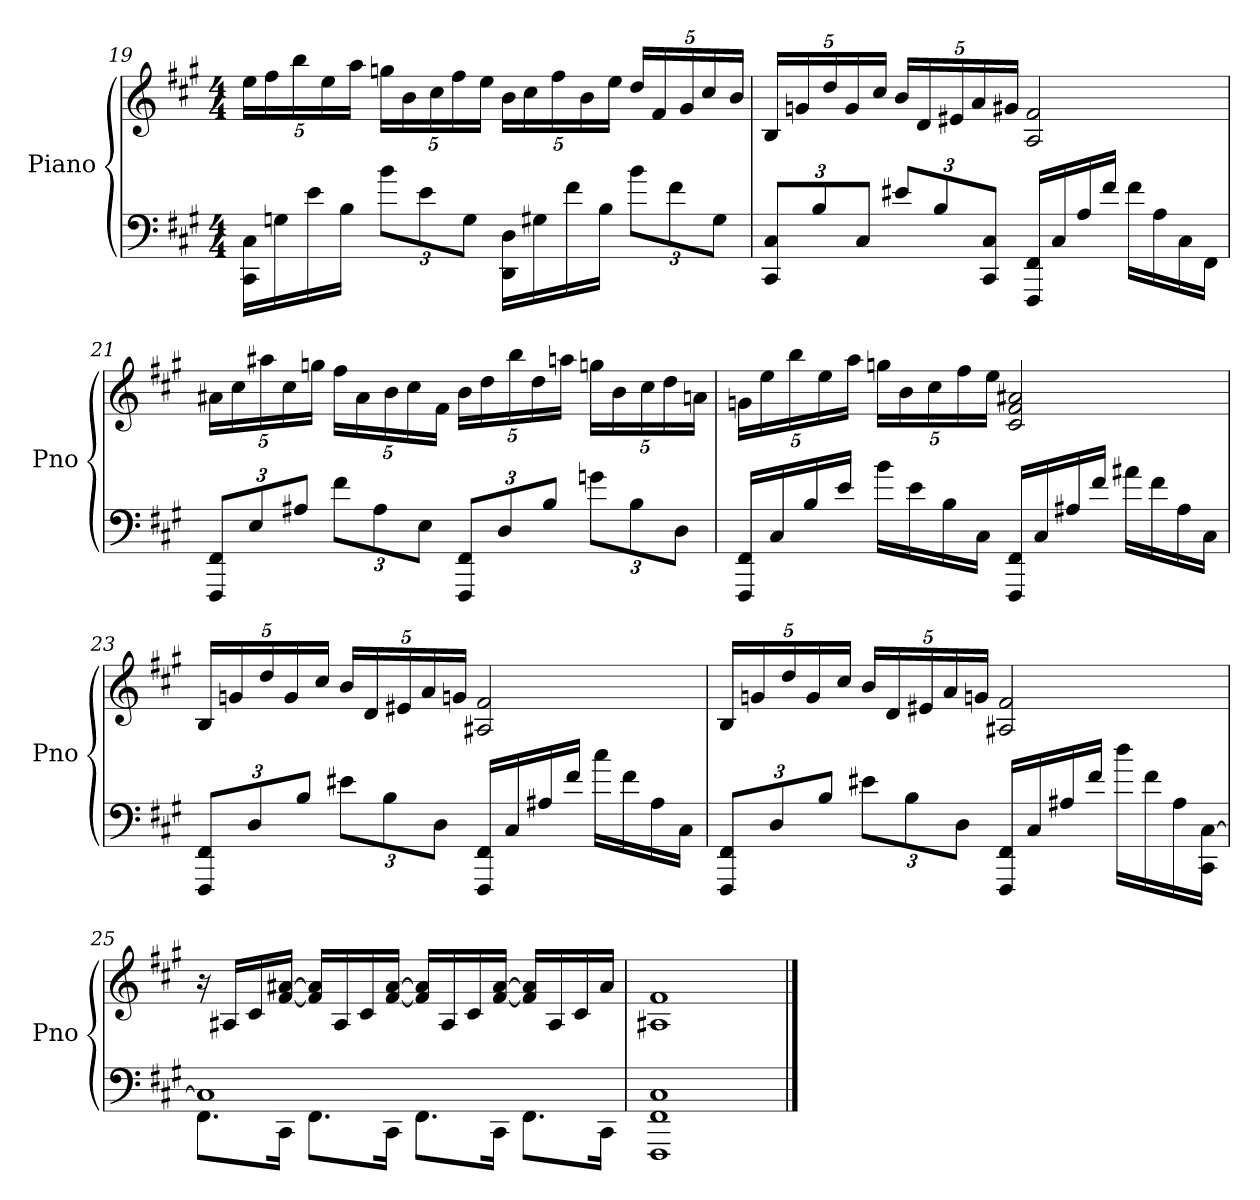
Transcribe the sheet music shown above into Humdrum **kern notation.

**kern	**kern
*part1	*part1
*staff2	*staff1
*I"Piano	*
*I'Pno	*
*clefF4	*clefG2
*k[f#c#g#]	*k[f#c#g#]
*M4/4	*M4/4
=19	=19
16CC#\ 16C#\LL	20ee\LL
.	20ff#\
16Gn\	.
.	20bb\
16e\	.
.	20ee\
16B\JJ	.
.	20aa\JJ
12b\L	20ggn\LL
.	20b\
12e\	.
.	20cc#\
.	20ff#\
12G\J	.
.	20ee\JJ
16DD\ 16D\LL	20b\LL
.	20cc#\
16G#X\	.
.	20ff#\
16f#\	.
.	20b\
16B\JJ	.
.	20ee\JJ
12b\L	20dd/LL
.	20f#/
12f#\	.
.	20g#/
.	20cc#/
12G#\J	.
.	20b/JJ
=20	=20
12CC#/ 12C#/L	20B/LL
.	20gn/
12B/	.
.	20dd/
.	20g/
12C#/J	.
.	20cc#/JJ
12e#X/L	20b/LL
.	20d/
12B/	.
.	20e#X/
.	20a/
12CC#/ 12C#/J	.
.	20g#X/JJ
16FFF#/ 16FF#/LL	2A/ 2f#/
16C#/	.
16A/	.
16f#/JJ	.
16f#\LL	.
16A\	.
16C#\	.
16FF#\JJ	.
=21	=21
12FFF#/ 12FF#/L	20a#X\LL
.	20cc#\
12E/	.
.	20aa#X\
.	20cc#\
12A#X/J	.
.	20ggn\JJ
12f#\L	20ff#\LL
.	20a#\
12A#\	.
.	20b\
.	20cc#\
12E\J	.
.	20f#\JJ
12FFF#/ 12FF#/L	20b\LL
.	20dd\
12D/	.
.	20bb\
.	20dd\
12B/J	.
.	20aan\JJ
12gn\L	20ggn\LL
.	20b\
12B\	.
.	20cc#\
.	20dd\
12D\J	.
.	20an\JJ
=22	=22
16FFF#/ 16FF#/LL	20gn\LL
.	20ee\
16C#/	.
.	20bb\
16B/	.
.	20ee\
16e/JJ	.
.	20aa\JJ
16b\LL	20ggn\LL
.	20b\
16e\	.
.	20cc#\
16B\	.
.	20ff#\
16C#\JJ	.
.	20ee\JJ
16FFF#/ 16FF#/LL	2c#/ 2f#/ 2a#X/
16C#/	.
16A#X/	.
16f#/JJ	.
16a#X\LL	.
16f#\	.
16A#\	.
16C#\JJ	.
=23	=23
12FFF#/ 12FF#/L	20B/LL
.	20gn/
12D/	.
.	20dd/
.	20g/
12B/J	.
.	20cc#/JJ
12e#X\L	20b/LL
.	20d/
12B\	.
.	20e#X/
.	20a/
12D\J	.
.	20gn/JJ
16FFF#/ 16FF#/LL	2A#X/ 2f#/
16C#/	.
16A#X/	.
16f#/JJ	.
16cc#\LL	.
16f#\	.
16A#\	.
16C#\JJ	.
=24	=24
12FFF#/ 12FF#/L	20B/LL
.	20gn/
12D/	.
.	20dd/
.	20g/
12B/J	.
.	20cc#/JJ
12e#X\L	20b/LL
.	20d/
12B\	.
.	20e#X/
.	20a/
12D\J	.
.	20gn/JJ
16FFF#/ 16FF#/LL	2A#X/ 2f#/
16C#/	.
16A#X/	.
16f#/JJ	.
16dd\LL	.
16f#\	.
16A#\	.
16CC#\ [16C#\JJ	.
=25	=25
*^	*
1C#]	8.FF#\L	16r
.	.	16A#X/LL
.	.	16c#/
.	16CC#\Jk	[16f#/ [16a#X/JJ
.	8.FF#\L	16f#]/ 16a#]/LL
.	.	16A#/
.	.	16c#/
.	16CC#\Jk	[16f#/ [16a#/JJ
.	8.FF#\L	16f#]/ 16a#]/LL
.	.	16A#/
.	.	16c#/
.	16CC#\Jk	[16f#/ [16a#/JJ
.	8.FF#\L	16f#]/ 16a#]/LL
.	.	16A#/
.	.	16c#/
.	16CC#\Jk	16a#/JJ
*v	*v	*
=26	=26
1FFF# 1FF# 1C#	1A#X 1f#
==	==
*-	*-
